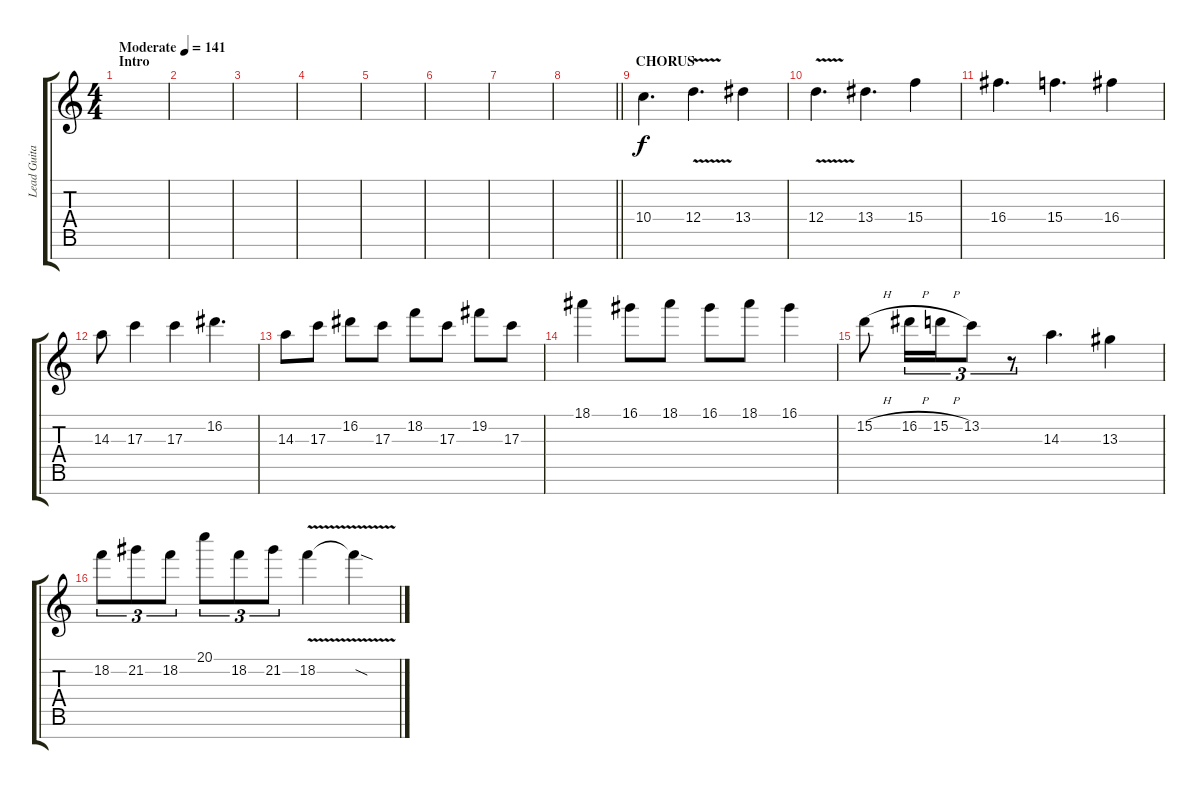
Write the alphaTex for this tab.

\track ("Lead Guitar" "Lead Guita") {instrument distortionguitar}
\staff {score tabs}
\tuning (E4 B3 G3 D3 A2 E2 B1) {hide}
\ts (4 4)
\section ("" "Intro")
\tempo (141 "Moderate")
\clef g2
\ks c
|
|
|
|
|
|
|
\barLineRight lightlight
|
\section ("" "CHORUS")
10.4.4{d} 12.4{v}.4{d} 13.4.4 |
12.4{v}.4{d} 13.4.4{d} 15.4.4 |
16.4.4{d} 15.4.4{d} 16.4.4 |
14.3.8 17.3.4 17.3.4 16.2.4{d} |
14.3.8 17.3.8 16.2.8 17.3.8 18.2.8 17.3.8 19.2.8 17.3.8 |
18.1.4 16.1.8 18.1.8 16.1.8 18.1.8 16.1.4 |
15.2{h}.8 16.2{h}.16{tu (3 2)} 15.2{h}.16{tu (3 2)} 13.2.8{tu (3 2)} r.8{tu (3 2)} 14.3.4{d} 13.3.4 |
18.2.8{tu (3 2)} 21.2.8{tu (3 2)} 18.2.8{tu (3 2)} 20.1.8{tu (3 2)} 18.2.8{tu (3 2)} 21.2.8{tu (3 2)} 18.2{v}.4 18.2{sod t}.4{dy f}
